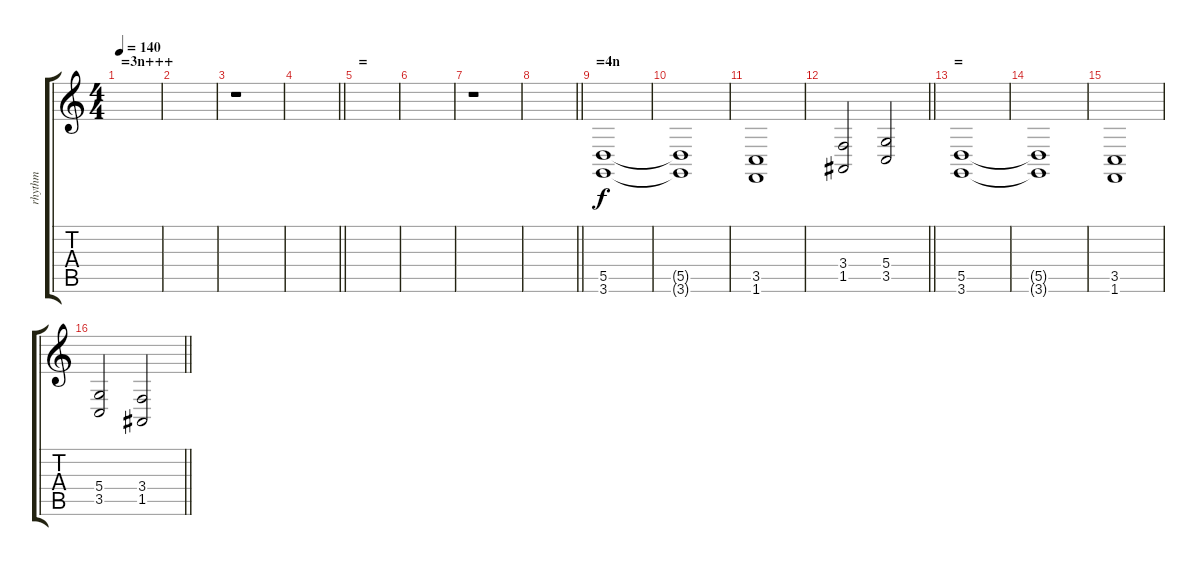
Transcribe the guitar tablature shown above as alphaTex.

\track ("rhythm" "rhythm") {instrument lead2sawtooth}
\staff {score tabs}
\tuning (E4 B3 G3 D3 A2 E2) {hide}
\ts (4 4)
\section ("" "=3n+++")
\tempo 140
\clef g2
\ks c
|
|
r.1 |
\barLineRight lightlight
|
\section ("" "=")
|
|
r.1 |
\barLineRight lightlight
|
\section ("" "=4n")
(5.5 3.6).1 |
(5.5{t} 3.6{t}).1 |
(3.5 1.6).1 |
\barLineRight lightlight
(3.4 1.5).2 (5.4 3.5).2 |
\section ("" "=")
(5.5 3.6).1 |
(5.5{t} 3.6{t}).1 |
(3.5 1.6).1 |
\barLineRight lightlight
(5.4 3.5).2 (3.4 1.5).2
